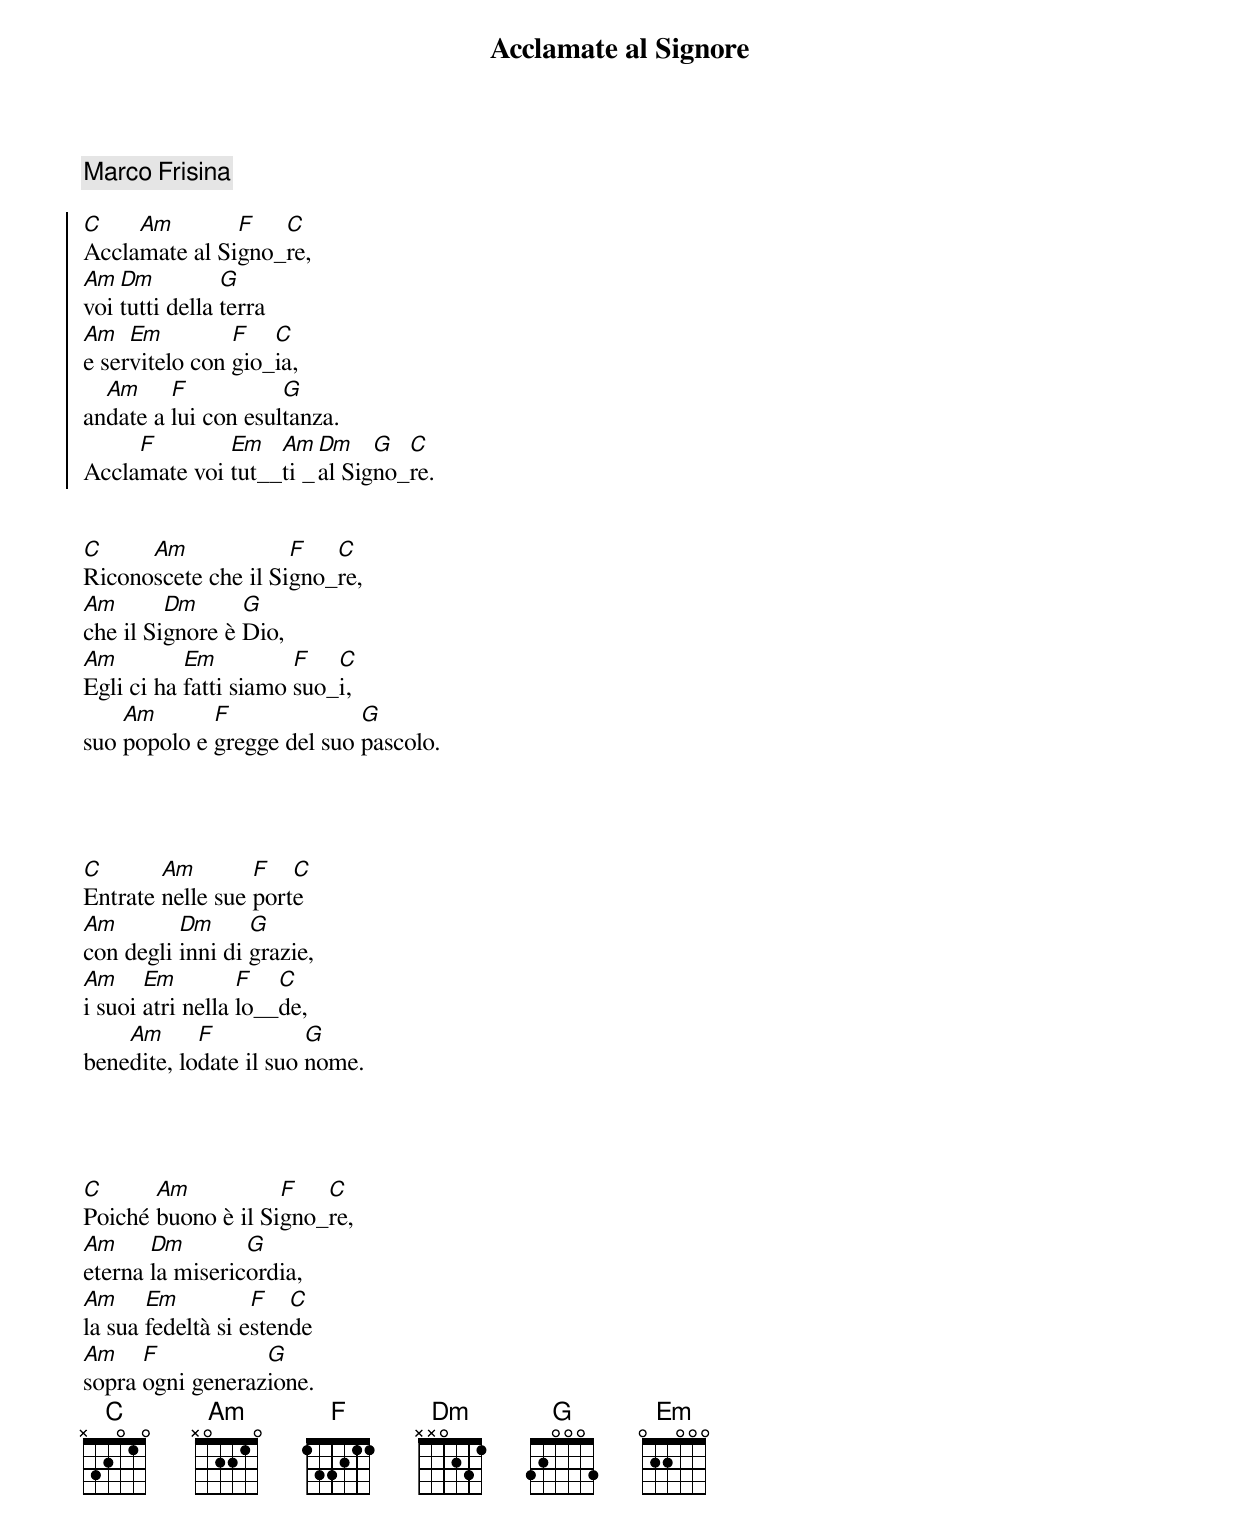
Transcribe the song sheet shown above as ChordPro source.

{title:Acclamate al Signore}
{comment:Marco Frisina}

{soc}
[C]Accla[Am]mate al Si[F]gno_[C]re,
[Am]voi [Dm]tutti della [G]terra
[Am]e ser[Em]vitelo con [F]gio_[C]ia,
an[Am]date a [F]lui con esul[G]tanza.
Accla[F]mate voi [Em]tut__[Am]ti _[Dm]al Sig[G]no_[C]re.
{eoc}


[C]Ricono[Am]scete che il Si[F]gno_[C]re,
[Am]che il Si[Dm]gnore è [G]Dio,
[Am]Egli ci ha [Em]fatti siamo [F]suo_[C]i,
suo [Am]popolo e [F]gregge del suo [G]pascolo.

{soc}

{eoc}


[C]Entrate [Am]nelle sue [F]port[C]e
[Am]con degli [Dm]inni di [G]grazie,
[Am]i suoi [Em]atri nella [F]lo__[C]de,
bene[Am]dite, lo[F]date il suo [G]nome.

{soc}

{eoc}


[C]Poiché [Am]buono è il Si[F]gno_[C]re,
[Am]eterna [Dm]la miseric[G]ordia,
[Am]la sua [Em]fedeltà si e[F]sten[C]de
[Am]sopra [F]ogni generaz[G]ione.
